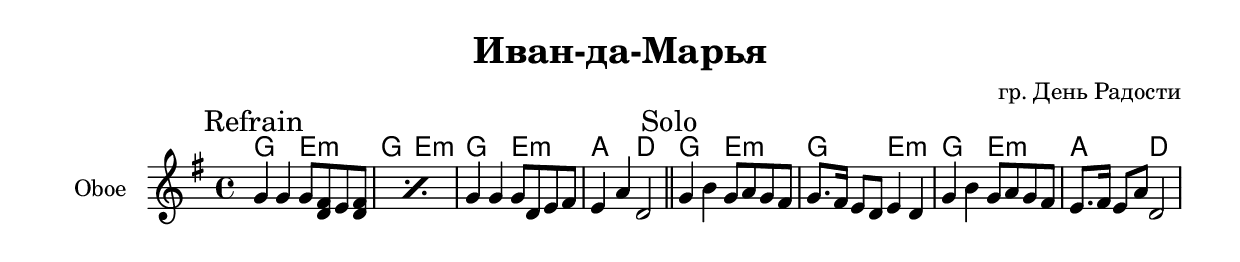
\version "2.14.2"

\header {
  title = "Иван-да-Марья"
  composer = "гр. День Радости"
}

HObRefrain = \chordmode {
  g2 e2:m
  g2 e2:m
  g2 e2:m
  a2 d
}
ObRefrain = {
  \mark Refrain
  \repeat percent 2{
    \relative c''{ g4 g g8 <fis d> e <fis d> | }
  }
  \relative c''{g4 g g8  d e fis | e4 a d,2 | }
}
ObSolo = {
  \mark "Solo"
  \relative c''{g4 b g8 a g fis | g8. fis16 e8 d e4 d |}
  \relative c''{g4 b g8 a g fis | e8. fis16 e8 a d,2 |}
}

<<
  \new ChordNames{
    \HObRefrain 
    \HObRefrain 
  }
  \new Staff{

    %$(add-grace-property 'Voice 'NoteHead 'style 'cross)
    \set Staff.instrumentName="Oboe"
    \clef treble \time 4/4 \key g \major
    \ObRefrain \bar "||"
    \ObSolo
  }
>>